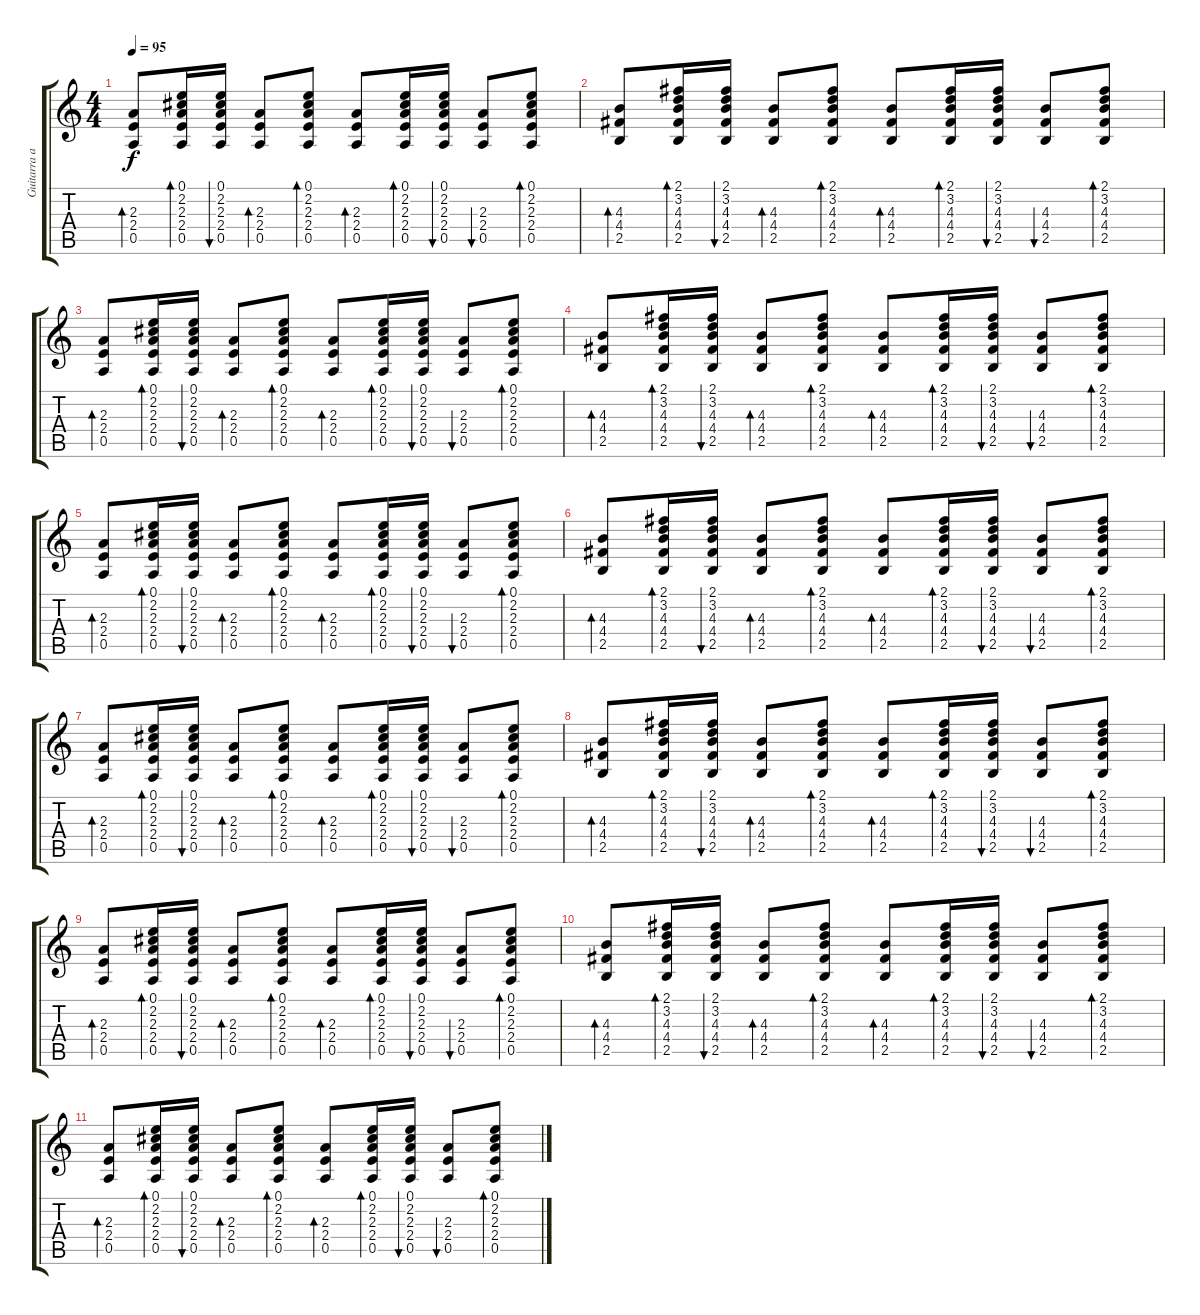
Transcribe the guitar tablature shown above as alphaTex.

\track ("Guitarra acustica" "Guitarra a") {instrument acousticguitarsteel}
\staff {score tabs}
\tuning (E4 B3 G3 D3 A2 E2) {hide}
\ts (4 4)
\tempo 95
\clef g2
\ks c
(2.3 2.4 0.5).8{bd 60 dy f} (0.1 2.2 2.3 2.4 0.5).16{bd 60} (0.1 2.2 2.3 2.4 0.5).16{bu 60} (2.3 2.4 0.5).8{bd 60} (0.1 2.2 2.3 2.4 0.5).8{bd 60} (2.3 2.4 0.5).8{bd 60} (0.1 2.2 2.3 2.4 0.5).16{bd 60} (0.1 2.2 2.3 2.4 0.5).16{bu 60} (2.3 2.4 0.5).8{bu 60} (0.1 2.2 2.3 2.4 0.5).8{bd 60} |
(4.3 4.4 2.5).8{bd 60} (2.1 3.2 4.3 4.4 2.5).16{bd 60} (2.1 3.2 4.3 4.4 2.5).16{bu 60} (4.3 4.4 2.5).8{bd 60} (2.1 3.2 4.3 4.4 2.5).8{bd 60} (4.3 4.4 2.5).8{bd 60} (2.1 3.2 4.3 4.4 2.5).16{bd 60} (2.1 3.2 4.3 4.4 2.5).16{bu 60} (4.3 4.4 2.5).8{bu 60} (2.1 3.2 4.3 4.4 2.5).8{bd 60} |
(2.3 2.4 0.5).8{bd 60} (0.1 2.2 2.3 2.4 0.5).16{bd 60} (0.1 2.2 2.3 2.4 0.5).16{bu 60} (2.3 2.4 0.5).8{bd 60} (0.1 2.2 2.3 2.4 0.5).8{bd 60} (2.3 2.4 0.5).8{bd 60} (0.1 2.2 2.3 2.4 0.5).16{bd 60} (0.1 2.2 2.3 2.4 0.5).16{bu 60} (2.3 2.4 0.5).8{bu 60} (0.1 2.2 2.3 2.4 0.5).8{bd 60} |
(4.3 4.4 2.5).8{bd 60} (2.1 3.2 4.3 4.4 2.5).16{bd 60} (2.1 3.2 4.3 4.4 2.5).16{bu 60} (4.3 4.4 2.5).8{bd 60} (2.1 3.2 4.3 4.4 2.5).8{bd 60} (4.3 4.4 2.5).8{bd 60} (2.1 3.2 4.3 4.4 2.5).16{bd 60} (2.1 3.2 4.3 4.4 2.5).16{bu 60} (4.3 4.4 2.5).8{bu 60} (2.1 3.2 4.3 4.4 2.5).8{bd 60} |
(2.3 2.4 0.5).8{bd 60} (0.1 2.2 2.3 2.4 0.5).16{bd 60} (0.1 2.2 2.3 2.4 0.5).16{bu 60} (2.3 2.4 0.5).8{bd 60} (0.1 2.2 2.3 2.4 0.5).8{bd 60} (2.3 2.4 0.5).8{bd 60} (0.1 2.2 2.3 2.4 0.5).16{bd 60} (0.1 2.2 2.3 2.4 0.5).16{bu 60} (2.3 2.4 0.5).8{bu 60} (0.1 2.2 2.3 2.4 0.5).8{bd 60} |
(4.3 4.4 2.5).8{bd 60 volume 10} (2.1 3.2 4.3 4.4 2.5).16{bd 60} (2.1 3.2 4.3 4.4 2.5).16{bu 60} (4.3 4.4 2.5).8{bd 60} (2.1 3.2 4.3 4.4 2.5).8{bd 60} (4.3 4.4 2.5).8{bd 60} (2.1 3.2 4.3 4.4 2.5).16{bd 60} (2.1 3.2 4.3 4.4 2.5).16{bu 60} (4.3 4.4 2.5).8{bu 60} (2.1 3.2 4.3 4.4 2.5).8{bd 60} |
(2.3 2.4 0.5).8{bd 60 volume 9} (0.1 2.2 2.3 2.4 0.5).16{bd 60} (0.1 2.2 2.3 2.4 0.5).16{bu 60} (2.3 2.4 0.5).8{bd 60} (0.1 2.2 2.3 2.4 0.5).8{bd 60} (2.3 2.4 0.5).8{bd 60} (0.1 2.2 2.3 2.4 0.5).16{bd 60} (0.1 2.2 2.3 2.4 0.5).16{bu 60} (2.3 2.4 0.5).8{bu 60} (0.1 2.2 2.3 2.4 0.5).8{bd 60} |
(4.3 4.4 2.5).8{bd 60 volume 8} (2.1 3.2 4.3 4.4 2.5).16{bd 60} (2.1 3.2 4.3 4.4 2.5).16{bu 60} (4.3 4.4 2.5).8{bd 60} (2.1 3.2 4.3 4.4 2.5).8{bd 60} (4.3 4.4 2.5).8{bd 60} (2.1 3.2 4.3 4.4 2.5).16{bd 60} (2.1 3.2 4.3 4.4 2.5).16{bu 60} (4.3 4.4 2.5).8{bu 60} (2.1 3.2 4.3 4.4 2.5).8{bd 60} |
(2.3 2.4 0.5).8{bd 60 volume 7} (0.1 2.2 2.3 2.4 0.5).16{bd 60} (0.1 2.2 2.3 2.4 0.5).16{bu 60} (2.3 2.4 0.5).8{bd 60} (0.1 2.2 2.3 2.4 0.5).8{bd 60} (2.3 2.4 0.5).8{bd 60 volume 6} (0.1 2.2 2.3 2.4 0.5).16{bd 60} (0.1 2.2 2.3 2.4 0.5).16{bu 60} (2.3 2.4 0.5).8{bu 60} (0.1 2.2 2.3 2.4 0.5).8{bd 60} |
(4.3 4.4 2.5).8{bd 60 volume 5} (2.1 3.2 4.3 4.4 2.5).16{bd 60} (2.1 3.2 4.3 4.4 2.5).16{bu 60} (4.3 4.4 2.5).8{bd 60} (2.1 3.2 4.3 4.4 2.5).8{bd 60} (4.3 4.4 2.5).8{bd 60 volume 4} (2.1 3.2 4.3 4.4 2.5).16{bd 60} (2.1 3.2 4.3 4.4 2.5).16{bu 60} (4.3 4.4 2.5).8{bu 60} (2.1 3.2 4.3 4.4 2.5).8{bd 60} |
(2.3 2.4 0.5).8{bd 60 volume 3} (0.1 2.2 2.3 2.4 0.5).16{bd 60} (0.1 2.2 2.3 2.4 0.5).16{bu 60} (2.3 2.4 0.5).8{bd 60} (0.1 2.2 2.3 2.4 0.5).8{bd 60 volume 2} (2.3 2.4 0.5).8{bd 60} (0.1 2.2 2.3 2.4 0.5).16{bd 60 volume 1} (0.1 2.2 2.3 2.4 0.5).16{bu 60} (2.3 2.4 0.5).8{bu 60} (0.1 2.2 2.3 2.4 0.5).8{bd 60 volume 0}
